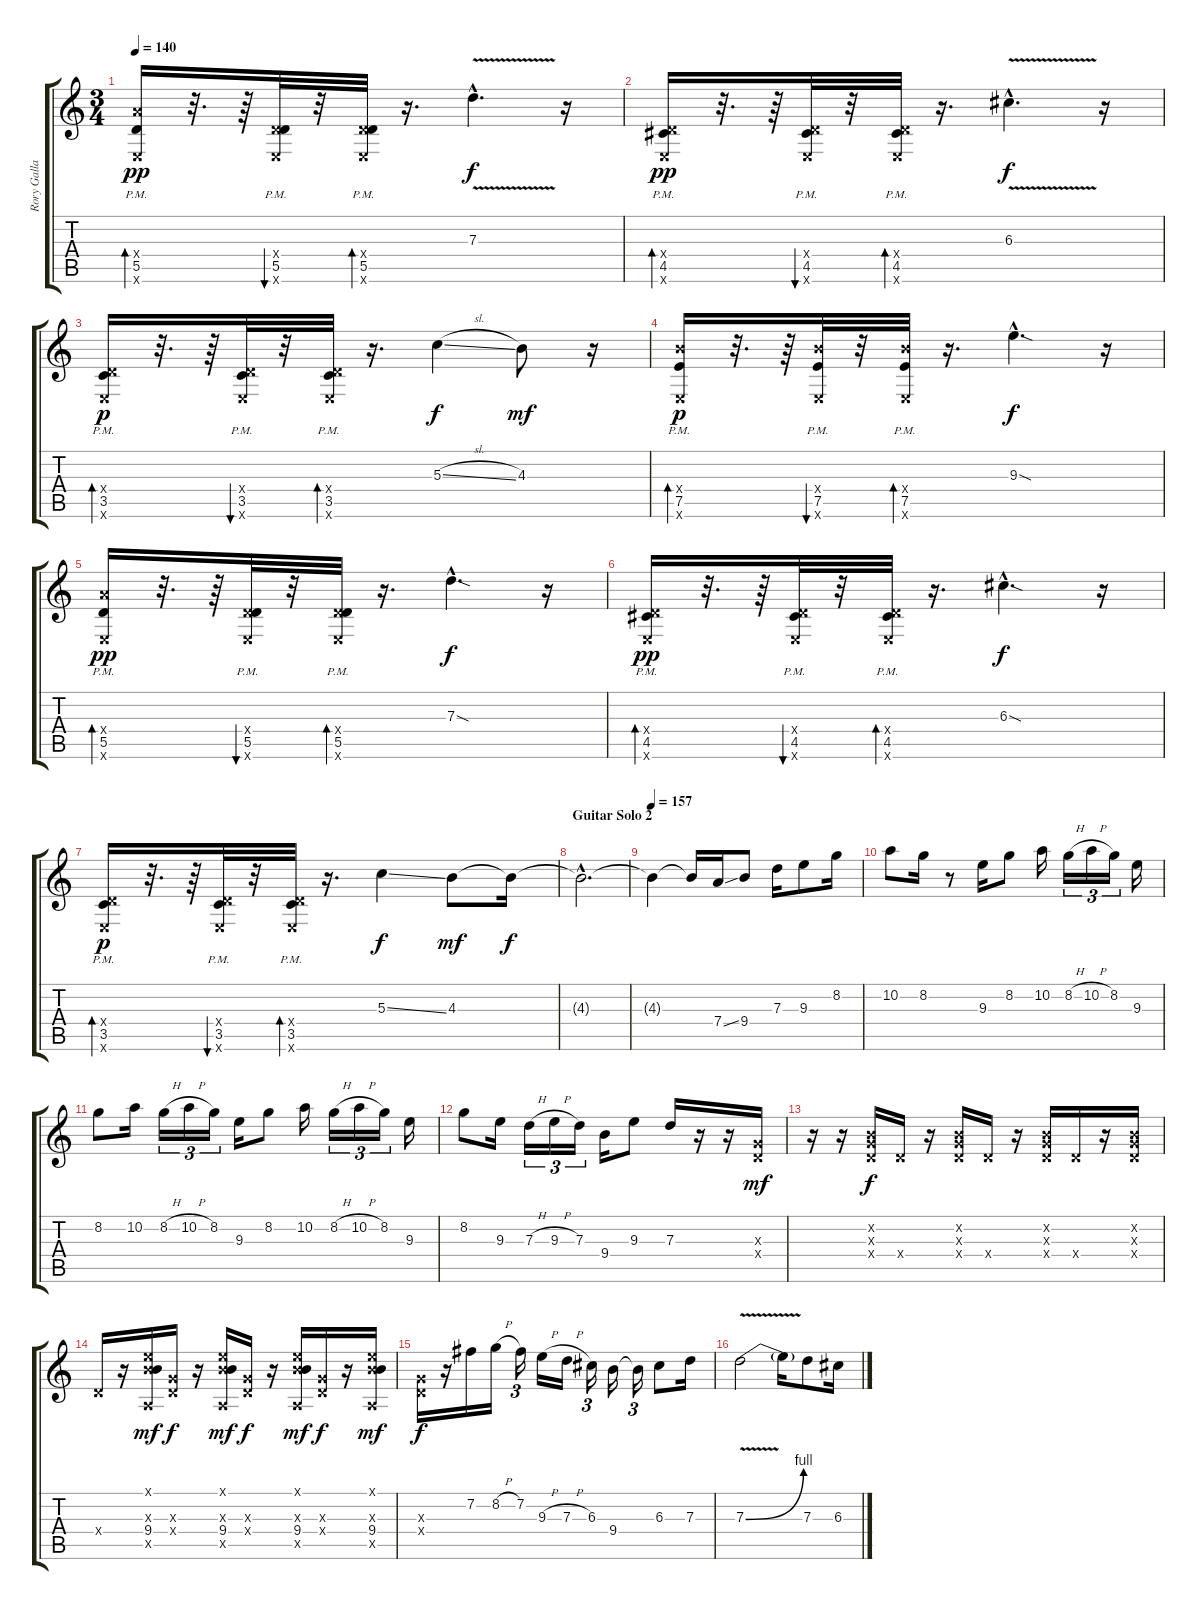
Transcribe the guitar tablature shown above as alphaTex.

\track ("Rory Gallagher" "Rory Galla") {instrument overdrivenguitar}
\staff {score tabs}
\tuning (E4 B3 G3 D3 A2 E2) {hide}
\ts (3 4)
\tempo 140
\clef g2
\ks c
(7.4{x} 5.5{pm} 0.6{x}).16{bd 60 dy pp} r.32{d} r.64 (0.4{x} 5.5{pm} 0.6{x}).32{bu 60} r.32 (0.4{x} 5.5{pm} 0.6{x}).32{bd 60} r.16{d} 7.3{v hac}.4{d dy f} r.16 |
(0.4{x} 4.5{pm} 0.6{x}).16{bd 60 dy pp} r.32{d} r.64 (0.4{x} 4.5{pm} 0.6{x}).32{bu 60} r.32 (0.4{x} 4.5{pm} 0.6{x}).32{bd 60} r.16{d} 6.3{v hac}.4{d dy f} r.16 |
(0.4{x} 3.5{pm} 0.6{x}).16{bd 60 dy p} r.32{d} r.64 (0.4{x} 3.5{pm} 0.6{x}).32{bu 60} r.32 (0.4{x} 3.5{pm} 0.6{x}).32{bd 60} r.16{d} 5.3{sl}.4{dy f} 4.3.8{dy mf} r.16 |
(9.4{x} 7.5{pm} 0.6{x}).16{bd 60 dy p} r.32{d} r.64 (9.4{x} 7.5{pm} 0.6{x}).32{bu 60} r.32 (9.4{x} 7.5{pm} 0.6{x}).32{bd 60} r.16{d} 9.3{sod hac}.4{d dy f} r.16 |
(7.4{x} 5.5{pm} 0.6{x}).16{bd 60 dy pp} r.32{d} r.64 (0.4{x} 5.5{pm} 0.6{x}).32{bu 60} r.32 (0.4{x} 5.5{pm} 0.6{x}).32{bd 60} r.16{d} 7.3{sod hac}.4{d dy f} r.16 |
(0.4{x} 4.5{pm} 0.6{x}).16{bd 60 dy pp} r.32{d} r.64 (0.4{x} 4.5{pm} 0.6{x}).32{bu 60} r.32 (0.4{x} 4.5{pm} 0.6{x}).32{bd 60} r.16{d} 6.3{sod hac}.4{d dy f} r.16 |
(0.4{x} 3.5{pm} 0.6{x}).16{bd 60 dy p} r.32{d} r.64 (0.4{x} 3.5{pm} 0.6{x}).32{bu 60} r.32 (0.4{x} 3.5{pm} 0.6{x}).32{bd 60} r.16{d} 5.3{ss}.4{dy f} 4.3.8{dy mf} 4.3{t}.16{dy f} |
\section ("" "Guitar Solo 2")
4.3{hac t}.2{d} |
\tempo 157
4.3{t}.4 4.3{t}.16 7.4{ss}.16 9.4.8 7.3.16 9.3.8 8.2.16 |
10.2.8 8.2.16 r.8 9.3.16 8.2.8 10.2.16 8.2{h}.16{tu (3 2)} 10.2{h}.16{tu (3 2)} 8.2.16{tu (3 2)} 9.3.16 |
8.2.8 10.2.16 8.2{h}.16{tu (3 2)} 10.2{h}.16{tu (3 2)} 8.2.16{tu (3 2)} 9.3.16 8.2.8 10.2.16 8.2{h}.16{tu (3 2)} 10.2{h}.16{tu (3 2)} 8.2.16{tu (3 2)} 9.3.16 |
8.2.8 9.3.16 7.3{h}.16{tu (3 2)} 9.3{h}.16{tu (3 2)} 7.3.16{tu (3 2)} 9.4.16 9.3.8 7.3.16 r.16 r.16 (0.3{x} 0.4{x}).16{dy mf} |
r.16 r.16 (0.2{x} 0.3{x} 0.4{x}).16{dy f} 0.4{x}.16 r.16 (0.2{x} 0.3{x} 0.4{x}).16 0.4{x}.16 r.16 (0.2{x} 0.3{x} 0.4{x}).16 0.4{x}.16 r.16 (0.2{x} 0.3{x} 0.4{x}).16 |
0.4{x}.16 r.16 (0.1{x} 4.3{x} 9.4 0.5{x}).16{dy mf} (0.3{x} 0.4{x}).16{dy f} r.16 (0.1{x} 4.3{x} 9.4 0.5{x}).16{dy mf} (0.3{x} 0.4{x}).16{dy f} r.16 (0.1{x} 4.3{x} 9.4 0.5{x}).16{dy mf} (0.3{x} 0.4{x}).16{dy f} r.16 (0.1{x} 4.3{x} 9.4 0.5{x}).16{dy mf} |
(0.3{x} 0.4{x}).16{dy f} r.16 7.2.16 8.2{h}.16 7.2.16{tu (3 2)} 9.3{h}.16 7.3{h}.16 6.3.16{tu (3 2)} 9.4.16 9.4{t}.16{tu (3 2)} 6.3.8 7.3.16 |
7.3{be (bend 0 0 60 4) v}.2 7.3{t}.16 7.3.8 6.3.16
